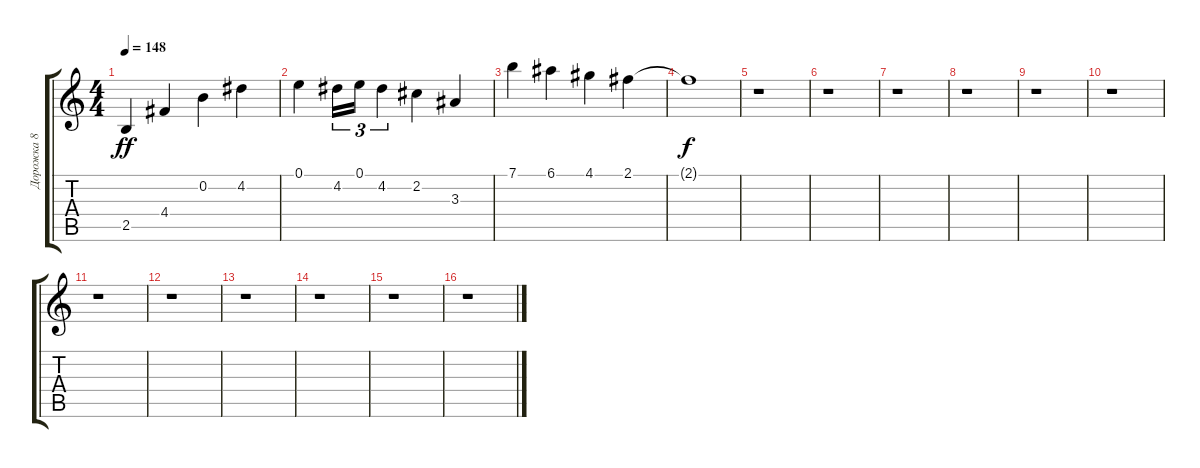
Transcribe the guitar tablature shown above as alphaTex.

\track ("Дорожка 8" "Дорожка 8") {instrument overdrivenguitar}
\staff {score tabs}
\tuning (E4 B3 G3 D3 A2 E2) {hide}
\ts (4 4)
\tempo 148
\clef g2
\ks c
2.5.4{dy ff} 4.4.4 0.2.4 4.2.4 |
0.1.4 4.2.16{tu (3 2)} 0.1.16{tu (3 2)} 4.2.4{tu (3 2)} 2.2.4 3.3.4 |
7.1.4 6.1.4 4.1.4 2.1.4 |
2.1{t}.1{dy f} |
r.1 |
r.1 |
r.1 |
r.1 |
r.1 |
r.1 |
r.1 |
r.1 |
r.1 |
r.1 |
r.1 |
r.1
